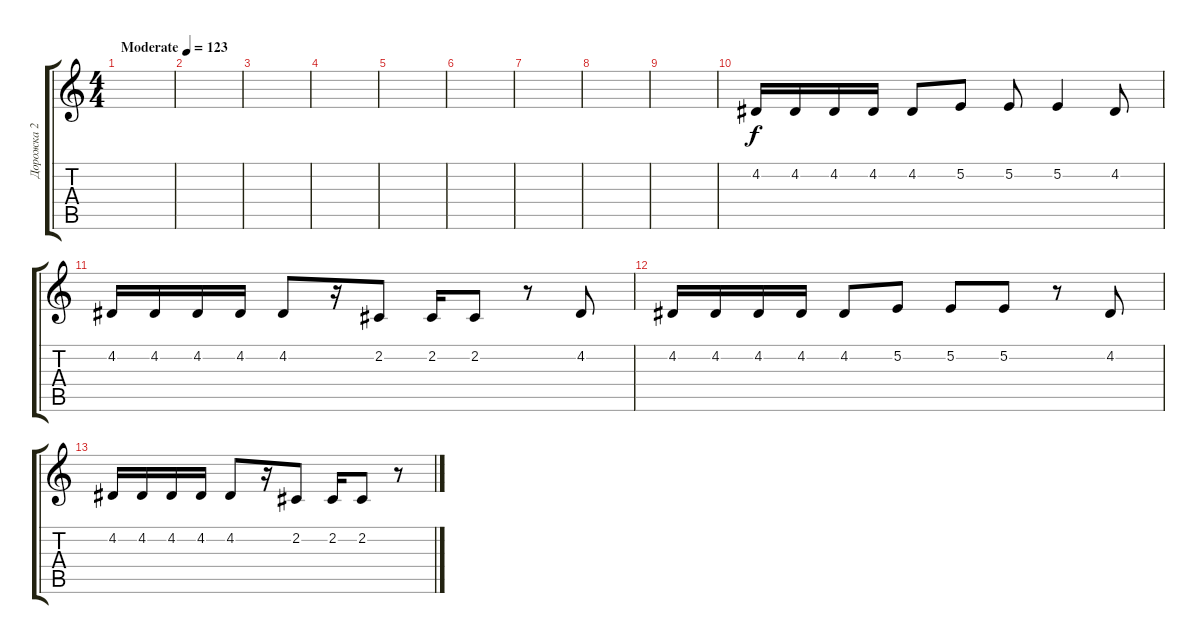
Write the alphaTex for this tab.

\track ("Дорожка 2" "Дорожка 2") {solo instrument altosax}
\staff {score tabs}
\tuning (E4 B3 G3 D3 A2 E2) {hide}
\ts (4 4)
\tempo (123 "Moderate")
\clef g2
\ks c
|
|
|
|
|
|
|
|
|
4.2.16 4.2.16 4.2.16 4.2.16 4.2.8 5.2.8 5.2.8 5.2.4 4.2.8 |
4.2.16 4.2.16 4.2.16 4.2.16 4.2.8 r.16 2.2.8 2.2.16 2.2.8 r.8 4.2.8 |
4.2.16 4.2.16 4.2.16 4.2.16 4.2.8 5.2.8 5.2.8 5.2.8 r.8 4.2.8 |
4.2.16 4.2.16 4.2.16 4.2.16 4.2.8 r.16 2.2.8 2.2.16 2.2.8 r.8
